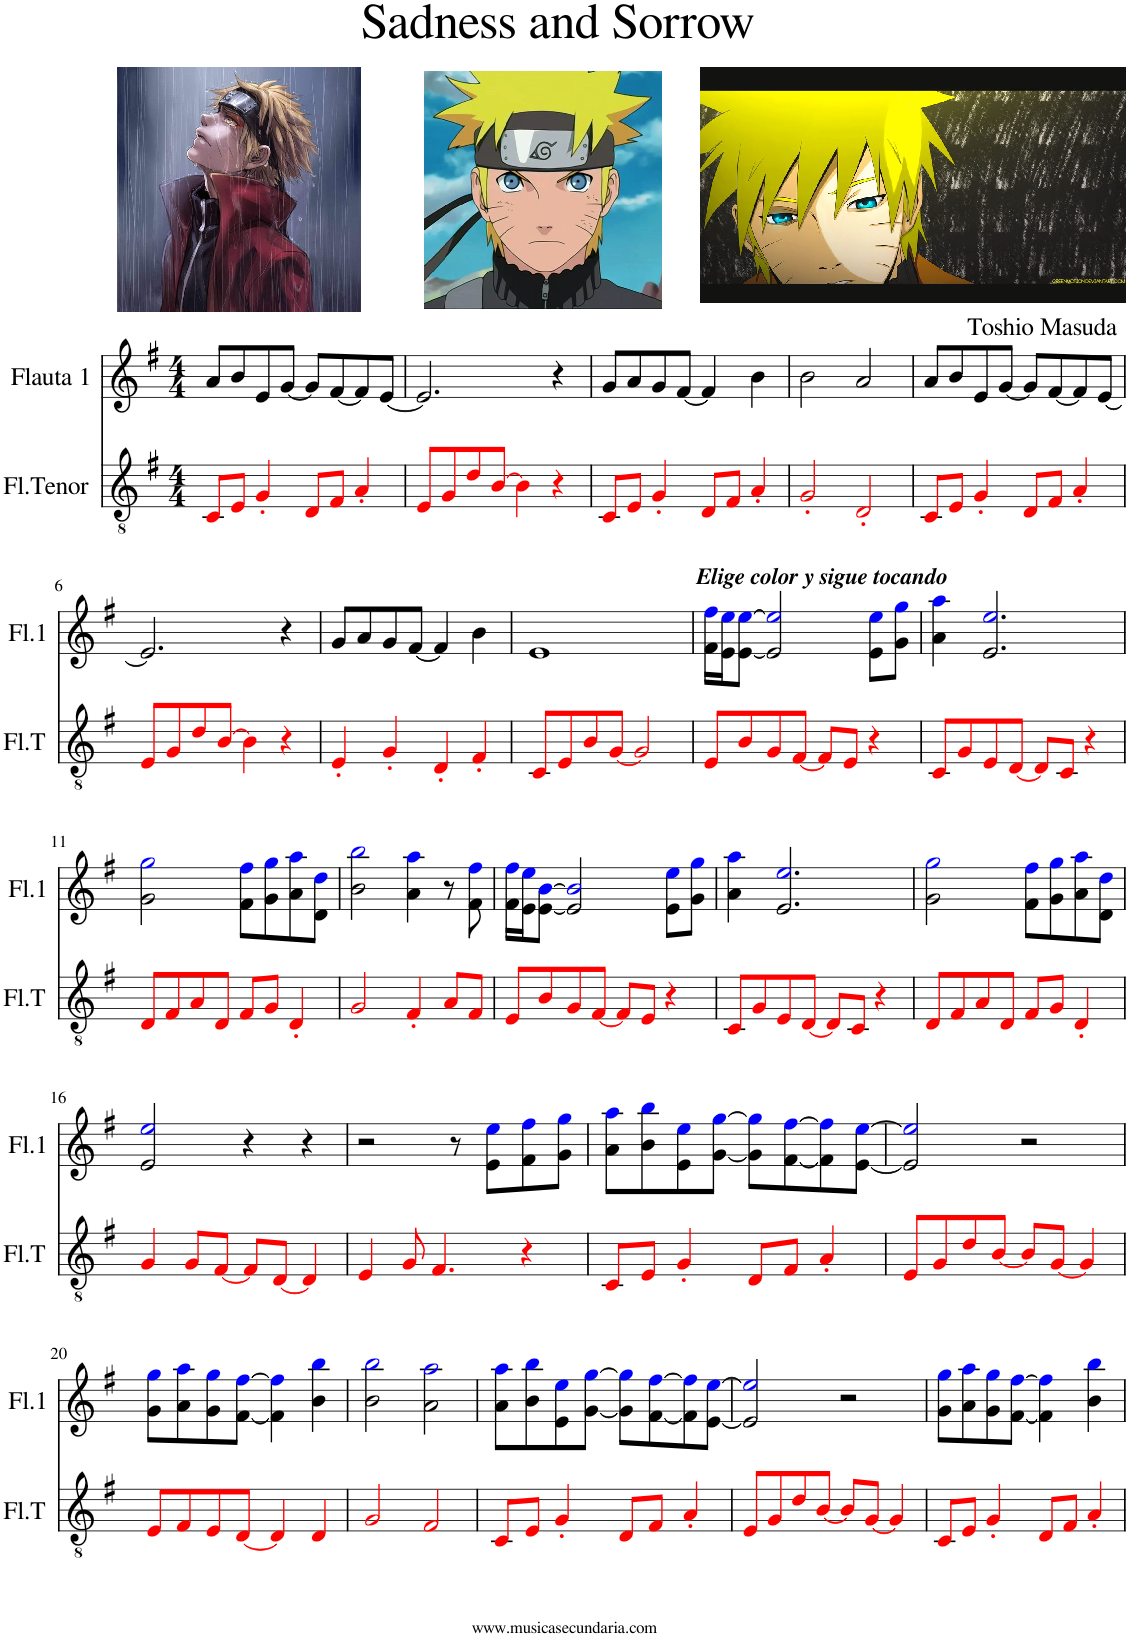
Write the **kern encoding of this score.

**kern	**kern
*part2	*part1
*staff2	*staff1
*I"Fl.Tenor	*I"Flauta 1
*I'Fl.T	*I'Fl.1
*clefGv2	*clefG2
*k[f#]	*k[f#]
*M4/4	*M4/4
=1	=1
8Ci/L	8a/L
8Ei/J	8b/
4G'i/	8e/
.	[8g/J
8Di/L	8g/L]
8F#i/J	[8f#/
4A'i/	8f#/]
.	[8e/J
=2	=2
8Ei/L	2.e/]
8Gi/	.
8di/	.
[8Bi/J	.
4Bi\]	.
4r	4r
=3	=3
8Ci/L	8g/L
8Ei/J	8a/
4G'i/	8g/
.	[8f#/J
8Di/L	4f#/]
8F#i/J	.
4A'i/	4b\
=4	=4
2G'i/	2b\
2D'i/	2a/
=5	=5
8Ci/L	8a/L
8Ei/J	8b/
4G'i/	8e/
.	[8g/J
8Di/L	8g/L]
8F#i/J	[8f#/
4A'i/	8f#/]
.	[8e/J
!!LO:LB:g=z
=6	=6
8Ei/L	2.e/]
8Gi/	.
8di/	.
[8Bi/J	.
4Bi\]	.
4r	4r
=7	=7
4E'i/	8g/L
.	8a/
4G'i/	8g/
.	[8f#/J
4D'i/	4f#/]
4F#'i/	4b\
=8	=8
8Ci/L	1e
8Ei/	.
8Bi/	.
[8Gi/J	.
2Gi/]	.
=9	=9
!	!LO:TX:a:Bi:t=Elige color y sigue tocando
8Ei/L	16f#\ 16ff#j\LL
.	16e\ 16eej\J
8Bi/	[8e\ [8eej\J
8Gi/	2e/] 2eej/]
[8F#i/J	.
8F#i/L]	.
8Ei/J	.
4r	8e\ 8eej\L
.	8g\ 8ggj\J
=10	=10
8Ci/L	4a\ 4aaj\
8Gi/	.
8Ei/	2.e/ 2.eej/
[8Di/J	.
8Di/L]	.
8Ci/J	.
4r	.
!!LO:LB:g=z
=11	=11
8Di/L	2g\ 2ggj\
8F#i/	.
8Ai/	.
8Di/J	.
8F#i/L	8f#\ 8ff#j\L
8Gi/J	8g\ 8ggj\
4D'i/	8a\ 8aaj\
.	8d\ 8ddj\J
=12	=12
2Gi/	2b\ 2bbj\
4F#'i/	4a\ 4aaj\
8Ai/L	8r
8F#i/J	8f#\ 8ff#j\
=13	=13
8Ei/L	16f#\ 16ff#j\LL
.	16e\ 16eej\J
8Bi/	[8e\ [8bj\J
8Gi/	2e/] 2bj/]
[8F#i/J	.
8F#i/L]	.
8Ei/J	.
4r	8e\ 8eej\L
.	8g\ 8ggj\J
=14	=14
8Ci/L	4a\ 4aaj\
8Gi/	.
8Ei/	2.e/ 2.eej/
[8Di/J	.
8Di/L]	.
8Ci/J	.
4r	.
=15	=15
8Di/L	2g\ 2ggj\
8F#i/	.
8Ai/	.
8Di/J	.
8F#i/L	8f#\ 8ff#j\L
8Gi/J	8g\ 8ggj\
4D'i/	8a\ 8aaj\
.	8d\ 8ddj\J
!!LO:LB:g=z
=16	=16
4Gi/	2e/ 2eej/
8Gi/L	.
[8F#i/J	.
8F#i/L]	4r
[8Di/J	.
4Di/]	4r
=17	=17
4Ei/	2r
8Gi/	.
4.F#i/	.
.	8r
.	8e\ 8eej\L
4r	8f#\ 8ff#j\
.	8g\ 8ggj\J
=18	=18
8Ci/L	8a\ 8aaj\L
8Ei/J	8b\ 8bbj\
4G'i/	8e\ 8eej\
.	[8g\ [8ggj\J
8Di/L	8g\] 8ggj\]L
8F#i/J	[8f#\ [8ff#j\
4A'i/	8f#\] 8ff#j\]
.	[8e\ [8eej\J
=19	=19
8Ei/L	2e/] 2eej/]
8Gi/	.
8di/	.
[8Bi/J	.
8Bi/L]	2r
[8Gi/J	.
4Gi/]	.
!!LO:LB:g=z
=20	=20
8Ei/L	8g\ 8ggj\L
8F#i/	8a\ 8aaj\
8Ei/	8g\ 8ggj\
[8Di/J	[8f#\ [8ff#j\J
4Di/]	4f#\] 4ff#j\]
4Di/	4b\ 4bbj\
=21	=21
2Gi/	2b\ 2bbj\
2F#i/	2a\ 2aaj\
=22	=22
8Ci/L	8a\ 8aaj\L
8Ei/J	8b\ 8bbj\
4G'i/	8e\ 8eej\
.	[8g\ [8ggj\J
8Di/L	8g\] 8ggj\]L
8F#i/J	[8f#\ [8ff#j\
4A'i/	8f#\] 8ff#j\]
.	[8e\ [8eej\J
=23	=23
8Ei/L	2e/] 2eej/]
8Gi/	.
8di/	.
[8Bi/J	.
8Bi/L]	2r
[8Gi/J	.
4Gi/]	.
=24	=24
8Ci/L	8g\ 8ggj\L
8Ei/J	8a\ 8aaj\
4G'i/	8g\ 8ggj\
.	[8f#\ [8ff#j\J
8Di/L	4f#\] 4ff#j\]
8F#i/J	.
4A'i/	4b\ 4bbj\
=	=
*-	*-
